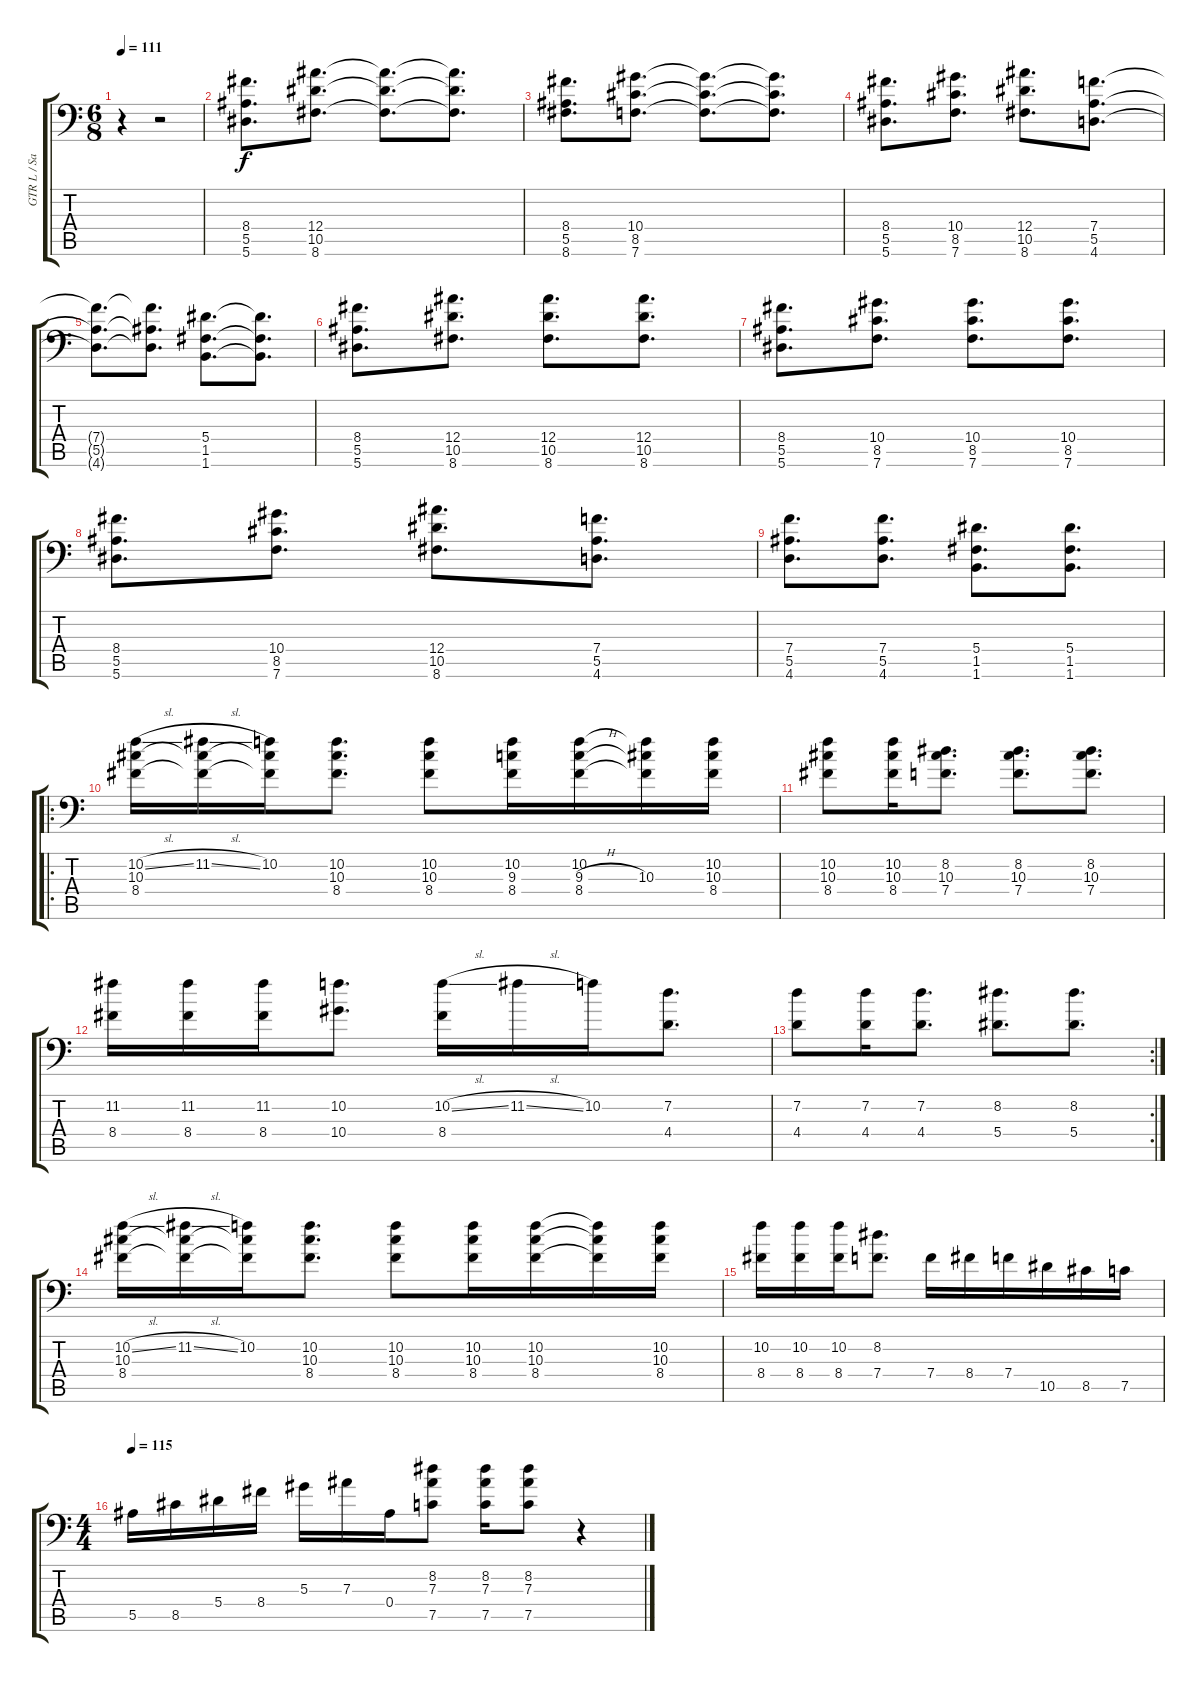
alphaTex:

\track ("GTR L / Sanch" "GTR L / Sa") {instrument distortionguitar}
\staff {score tabs}
\tuning (C4 G3 Eb3 Bb2 F2 Bb1) {hide}
\ts (6 8)
\tempo 111
\clef f4
\ks c
r.4{dy f instrument distortionguitar} r.2 |
(8.4 5.5 5.6).8{d} (12.4 10.5 8.6).8{d} (12.4{t} 10.5{t} 8.6{t}).8{d} (12.4{t} 10.5{t} 8.6{t}).8{d} |
(8.4 5.5 8.6).8{d} (10.4 8.5 7.6).8{d} (10.4{t} 8.5{t} 7.6{t}).8{d} (10.4{t} 8.5{t} 7.6{t}).8{d} |
(8.4 5.5 5.6).8{d} (10.4 8.5 7.6).8{d} (12.4 10.5 8.6).8{d} (7.4 5.5 4.6).8{d} |
(7.4{t} 5.5{t} 4.6{t}).8{d} (7.4{t} 5.5{t} 4.6{t}).8{d} (5.4 1.5 1.6).8{d} (5.4{t} 1.5{t} 1.6{t}).8{d} |
(8.4 5.5 5.6).8{d} (12.4 10.5 8.6).8{d} (12.4 10.5 8.6).8{d} (12.4 10.5 8.6).8{d} |
(8.4 5.5 5.6).8{d} (10.4 8.5 7.6).8{d} (10.4 8.5 7.6).8{d} (10.4 8.5 7.6).8{d} |
(8.4 5.5 5.6).8{d} (10.4 8.5 7.6).8{d} (12.4 10.5 8.6).8{d} (7.4 5.5 4.6).8{d} |
(7.4 5.5 4.6).8{d} (7.4 5.5 4.6).8{d} (5.4 1.5 1.6).8{d} (5.4 1.5 1.6).8{d} |
\ro
(10.2{sl} 10.3 8.4).16 (11.2{sl} 10.3{t} 8.4{t}).16 (10.2 10.3{t} 8.4{t}).16 (10.2 10.3 8.4).8{d} (10.2 10.3 8.4).8 (10.2 9.3 8.4).16 (10.2 9.3{h} 8.4).16 (10.2{t} 10.3 8.4{t}).16 (10.2 10.3 8.4).16 |
(10.2 10.3 8.4).8 (10.2 10.3 8.4).16 (8.2 10.3 7.4).8{d} (8.2 10.3 7.4).8{d} (8.2 10.3 7.4).8{d} |
(11.2 8.4).16 (11.2 8.4).16 (11.2 8.4).16 (10.2 10.4).8{d} (10.2{sl} 8.4).16 11.2{sl}.16 10.2.16 (7.2 4.4).8{d} |
\rc 2
(7.2 4.4).8 (7.2 4.4).16 (7.2 4.4).8{d} (8.2 5.4).8{d} (8.2 5.4).8{d} |
(10.2{sl} 10.3 8.4).16 (11.2{sl} 10.3{t} 8.4{t}).16 (10.2 10.3{t} 8.4{t}).16 (10.2 10.3 8.4).8{d} (10.2 10.3 8.4).8 (10.2 10.3 8.4).16 (10.2 10.3 8.4).16 (10.2{t} 10.3{t} 8.4{t}).16 (10.2 10.3 8.4).16 |
(10.2 8.4).16 (10.2 8.4).16 (10.2 8.4).16 (8.2 7.4).8{d} 7.4.16 8.4.16 7.4.16 10.5.16 8.5.16 7.5.16 |
\ts (4 4)
\tempo 115
5.5.16 8.5.16 5.4.16 8.4.16 5.3.16 7.3.16 0.4.16 (8.2 7.3 7.5).8 (8.2 7.3 7.5).16 (8.2 7.3 7.5).8 r.4
